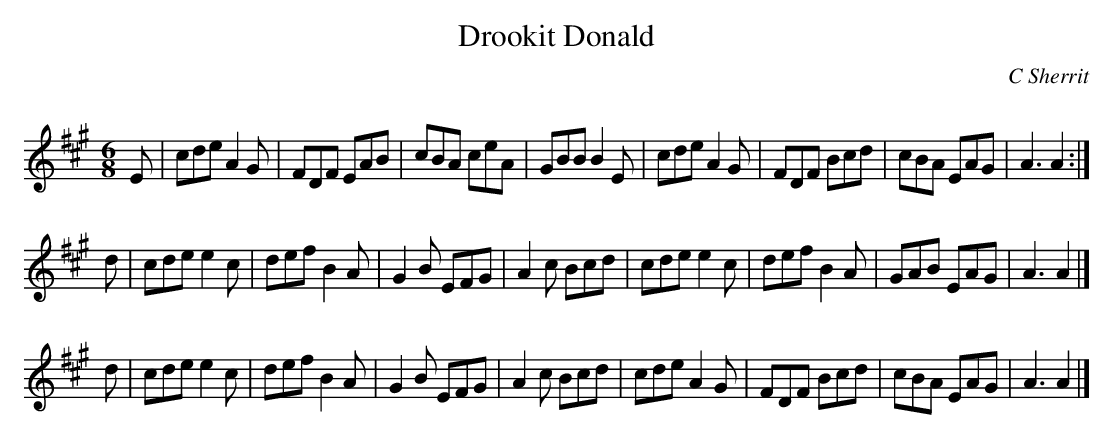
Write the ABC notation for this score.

X:1
T: Drookit Donald
C: C Sherrit
Q: 180
M: 6/8
L: 1/16
K: A
E2 | c2d2e2 A4G2 | F2D2F2 E2A2B2 | c2B2A2 c2e2A2 | G2B2B2 B4E2   |\
     c2d2e2 A4G2 | F2D2F2 B2c2d2 | c2B2A2 E2A2G2 | A6     A4    :|
d2 | c2d2e2 e4c2 | d2e2f2 B4A2   | G4B2   E2F2G2 | A4c2   B2c2d2 |\
     c2d2e2 e4c2 | d2e2f2 B4A2   | G2A2B2 E2A2G2 | A6     A4     |]
d2 | c2d2e2 e4c2 | d2e2f2 B4A2   | G4B2   E2F2G2 | A4c2   B2c2d2 |\
     c2d2e2 A4G2 | F2D2F2 B2c2d2 | c2B2A2 E2A2G2 | A6 A4         |]
